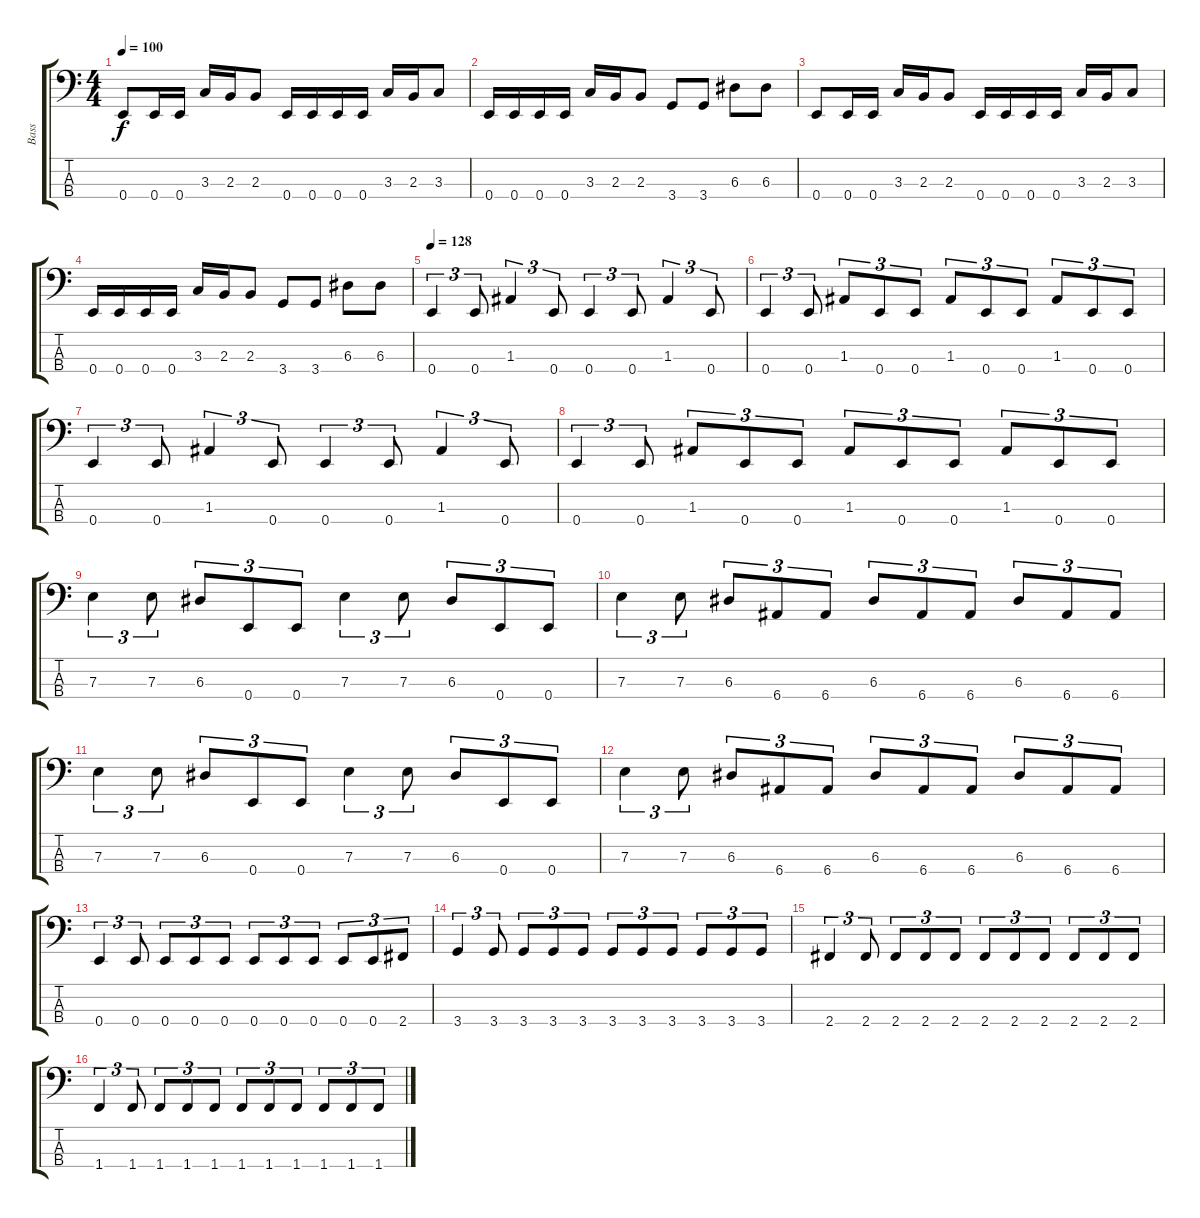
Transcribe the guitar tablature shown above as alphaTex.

\track ("Bass" "Bass") {instrument electricbassfinger}
\staff {score tabs}
\tuning (G2 D2 A1 E1) {hide}
\ts (4 4)
\tempo 100
\clef f4
\ks c
0.4.8{dy f} 0.4.16 0.4.16 3.3.16 2.3.16 2.3.8 0.4.16 0.4.16 0.4.16 0.4.16 3.3.16 2.3.16 3.3.8 |
0.4.16 0.4.16 0.4.16 0.4.16 3.3.16 2.3.16 2.3.8 3.4.8 3.4.8 6.3.8 6.3.8 |
0.4.8 0.4.16 0.4.16 3.3.16 2.3.16 2.3.8 0.4.16 0.4.16 0.4.16 0.4.16 3.3.16 2.3.16 3.3.8 |
0.4.16 0.4.16 0.4.16 0.4.16 3.3.16 2.3.16 2.3.8 3.4.8 3.4.8 6.3.8 6.3.8 |
\tempo 128
0.4.4{tu (3 2)} 0.4.8{tu (3 2)} 1.3.4{tu (3 2)} 0.4.8{tu (3 2)} 0.4.4{tu (3 2)} 0.4.8{tu (3 2)} 1.3.4{tu (3 2)} 0.4.8{tu (3 2)} |
0.4.4{tu (3 2)} 0.4.8{tu (3 2)} 1.3.8{tu (3 2)} 0.4.8{tu (3 2)} 0.4.8{tu (3 2)} 1.3.8{tu (3 2)} 0.4.8{tu (3 2)} 0.4.8{tu (3 2)} 1.3.8{tu (3 2)} 0.4.8{tu (3 2)} 0.4.8{tu (3 2)} |
0.4.4{tu (3 2)} 0.4.8{tu (3 2)} 1.3.4{tu (3 2)} 0.4.8{tu (3 2)} 0.4.4{tu (3 2)} 0.4.8{tu (3 2)} 1.3.4{tu (3 2)} 0.4.8{tu (3 2)} |
0.4.4{tu (3 2)} 0.4.8{tu (3 2)} 1.3.8{tu (3 2)} 0.4.8{tu (3 2)} 0.4.8{tu (3 2)} 1.3.8{tu (3 2)} 0.4.8{tu (3 2)} 0.4.8{tu (3 2)} 1.3.8{tu (3 2)} 0.4.8{tu (3 2)} 0.4.8{tu (3 2)} |
7.3.4{tu (3 2)} 7.3.8{tu (3 2)} 6.3.8{tu (3 2)} 0.4.8{tu (3 2)} 0.4.8{tu (3 2)} 7.3.4{tu (3 2)} 7.3.8{tu (3 2)} 6.3.8{tu (3 2)} 0.4.8{tu (3 2)} 0.4.8{tu (3 2)} |
7.3.4{tu (3 2)} 7.3.8{tu (3 2)} 6.3.8{tu (3 2)} 6.4.8{tu (3 2)} 6.4.8{tu (3 2)} 6.3.8{tu (3 2)} 6.4.8{tu (3 2)} 6.4.8{tu (3 2)} 6.3.8{tu (3 2)} 6.4.8{tu (3 2)} 6.4.8{tu (3 2)} |
7.3.4{tu (3 2)} 7.3.8{tu (3 2)} 6.3.8{tu (3 2)} 0.4.8{tu (3 2)} 0.4.8{tu (3 2)} 7.3.4{tu (3 2)} 7.3.8{tu (3 2)} 6.3.8{tu (3 2)} 0.4.8{tu (3 2)} 0.4.8{tu (3 2)} |
7.3.4{tu (3 2)} 7.3.8{tu (3 2)} 6.3.8{tu (3 2)} 6.4.8{tu (3 2)} 6.4.8{tu (3 2)} 6.3.8{tu (3 2)} 6.4.8{tu (3 2)} 6.4.8{tu (3 2)} 6.3.8{tu (3 2)} 6.4.8{tu (3 2)} 6.4.8{tu (3 2)} |
0.4.4{tu (3 2)} 0.4.8{tu (3 2)} 0.4.8{tu (3 2)} 0.4.8{tu (3 2)} 0.4.8{tu (3 2)} 0.4.8{tu (3 2)} 0.4.8{tu (3 2)} 0.4.8{tu (3 2)} 0.4.8{tu (3 2)} 0.4.8{tu (3 2)} 2.4.8{tu (3 2)} |
3.4.4{tu (3 2)} 3.4.8{tu (3 2)} 3.4.8{tu (3 2)} 3.4.8{tu (3 2)} 3.4.8{tu (3 2)} 3.4.8{tu (3 2)} 3.4.8{tu (3 2)} 3.4.8{tu (3 2)} 3.4.8{tu (3 2)} 3.4.8{tu (3 2)} 3.4.8{tu (3 2)} |
2.4.4{tu (3 2)} 2.4.8{tu (3 2)} 2.4.8{tu (3 2)} 2.4.8{tu (3 2)} 2.4.8{tu (3 2)} 2.4.8{tu (3 2)} 2.4.8{tu (3 2)} 2.4.8{tu (3 2)} 2.4.8{tu (3 2)} 2.4.8{tu (3 2)} 2.4.8{tu (3 2)} |
1.4.4{tu (3 2)} 1.4.8{tu (3 2)} 1.4.8{tu (3 2)} 1.4.8{tu (3 2)} 1.4.8{tu (3 2)} 1.4.8{tu (3 2)} 1.4.8{tu (3 2)} 1.4.8{tu (3 2)} 1.4.8{tu (3 2)} 1.4.8{tu (3 2)} 1.4.8{tu (3 2)}
